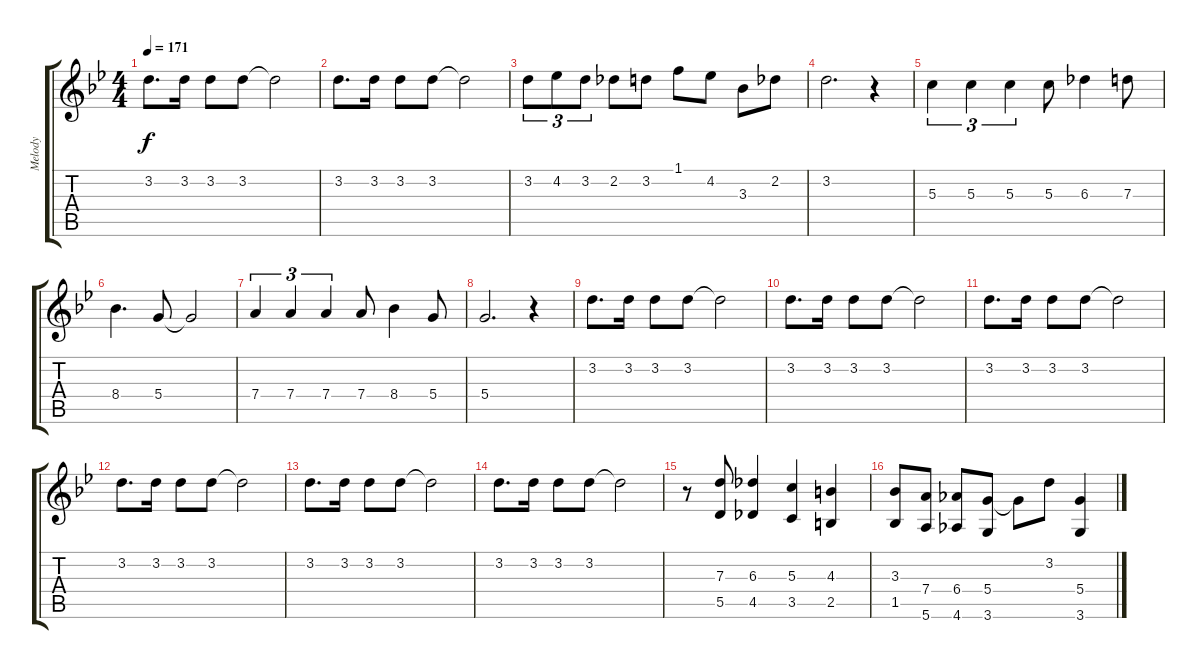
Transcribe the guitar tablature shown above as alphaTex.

\track ("Melody" "Melody") {instrument acousticguitarnylon}
\staff {score tabs}
\tuning (E4 B3 G3 D3 A2 E2) {hide}
\ts (4 4)
\tempo 171
\clef g2
\ks bb
3.2.8{d dy f} 3.2.16 3.2.8 3.2.8 3.2{t}.2 |
3.2.8{d} 3.2.16 3.2.8 3.2.8 3.2{t}.2 |
3.2.8{tu (3 2)} 4.2.8{tu (3 2)} 3.2.8{tu (3 2)} 2.2.8 3.2.8 1.1.8 4.2.8 3.3.8 2.2.8 |
3.2.2{d} r.4 |
5.3.4{tu (3 2)} 5.3.4{tu (3 2)} 5.3.4{tu (3 2)} 5.3.8 6.3.4 7.3.8 |
8.4.4{d} 5.4.8 5.4{t}.2 |
7.4.4{tu (3 2)} 7.4.4{tu (3 2)} 7.4.4{tu (3 2)} 7.4.8 8.4.4 5.4.8 |
5.4.2{d} r.4 |
3.2.8{d} 3.2.16 3.2.8 3.2.8 3.2{t}.2 |
3.2.8{d} 3.2.16 3.2.8 3.2.8 3.2{t}.2 |
3.2.8{d} 3.2.16 3.2.8 3.2.8 3.2{t}.2 |
3.2.8{d} 3.2.16 3.2.8 3.2.8 3.2{t}.2 |
3.2.8{d} 3.2.16 3.2.8 3.2.8 3.2{t}.2 |
3.2.8{d} 3.2.16 3.2.8 3.2.8 3.2{t}.2 |
r.8 (7.3 5.5).8 (6.3 4.5).4 (5.3 3.5).4 (4.3 2.5).4 |
(3.3 1.5).8 (7.4 5.6).8 (6.4 4.6).8 (5.4 3.6).8 5.4{t}.8 3.2.8 (5.4 3.6).4
